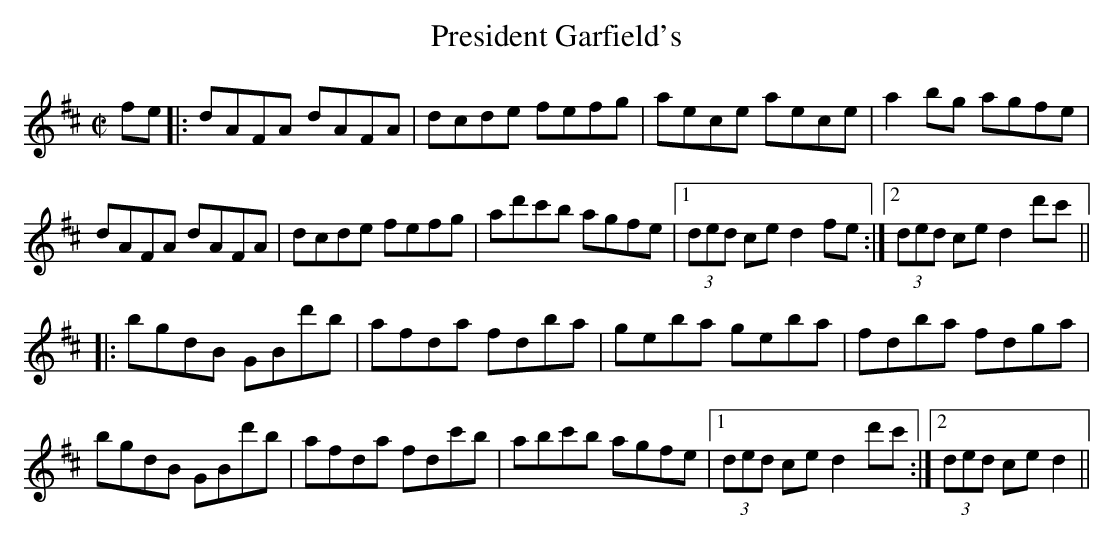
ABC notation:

X:1
T:President Garfield's
M:C|
K:D
fe|:dAFA dAFA|dcde fefg|aece aece|a2bg agfe|
dAFA dAFA|dcde fefg|ad'c'b agfe|1 (3ded ce d2fe:|2 (3ded ce d2d'c'||
|:bgdB GBd'b|afda fdba|geba geba|fdba fdga|
bgdB GBd'b|afda fdc'b|abc'b agfe|1 (3ded ce d2d'c':|2 (3ded ce d2||
